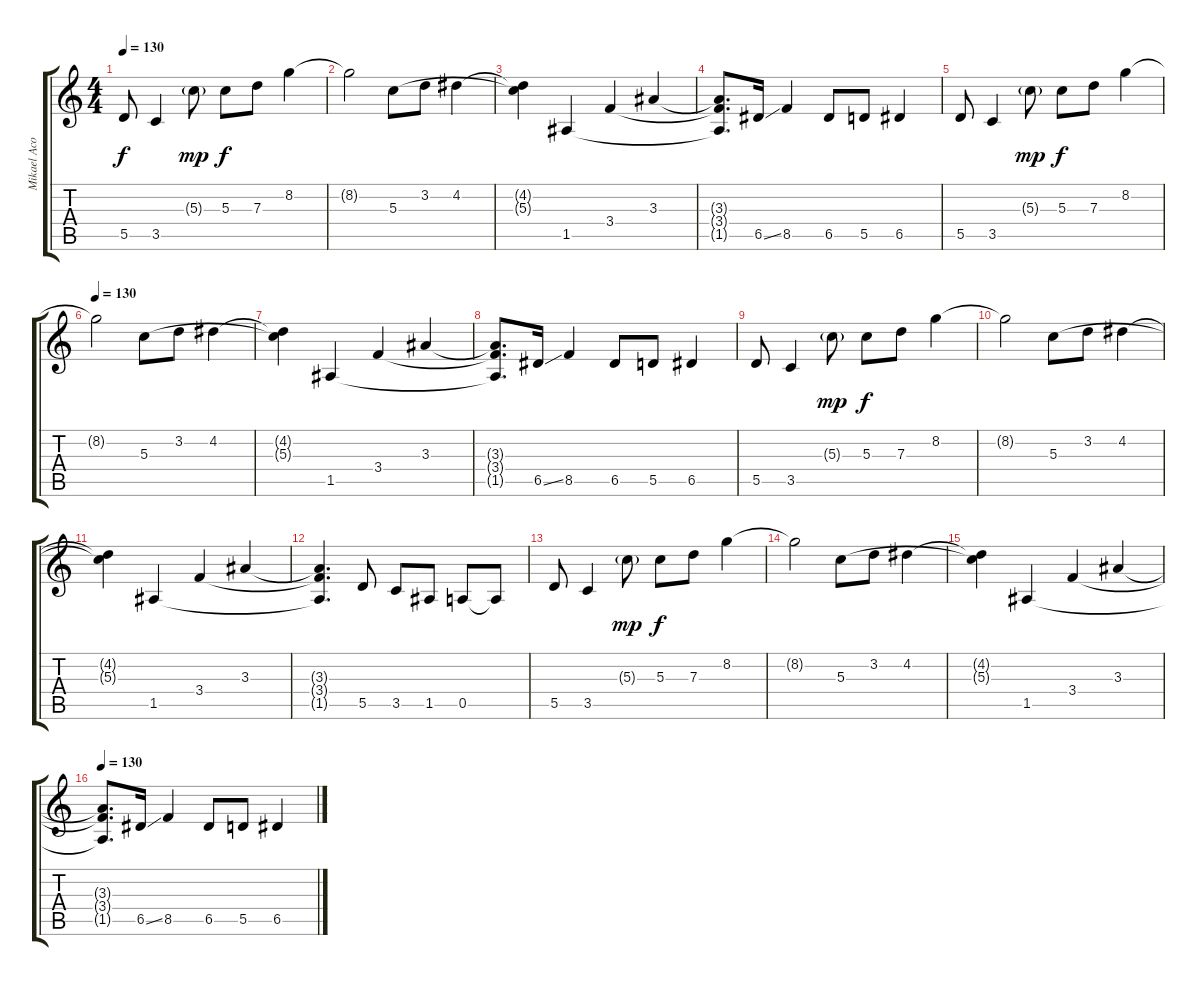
\track ("Mikael Acoustic" "Mikael Aco") {instrument acousticguitarsteel}
\staff {score tabs}
\tuning (E4 B3 G3 D3 A2 E2) {hide}
\ts (4 4)
\tempo 130
\clef g2
\ks c
5.5.8{dy f} 3.5.4 5.3{g}.8{dy mp} 5.3.8{dy f} 7.3.8 8.2.4 |
8.2{t}.2 5.3.8 3.2.8 4.2.4 |
(4.2{t} 5.3{t}).4 1.5.4 3.4.4 3.3.4 |
(3.3{t} 3.4{t} 1.5{t}).8{d} 6.5{ss}.16 8.5.4 6.5.8 5.5.8 6.5.4 |
5.5.8 3.5.4 5.3{g}.8{dy mp} 5.3.8{dy f} 7.3.8 8.2.4 |
\tempo 130
8.2{t}.2 5.3.8 3.2.8 4.2.4 |
(4.2{t} 5.3{t}).4 1.5.4 3.4.4 3.3.4 |
(3.3{t} 3.4{t} 1.5{t}).8{d} 6.5{ss}.16 8.5.4 6.5.8 5.5.8 6.5.4 |
5.5.8 3.5.4 5.3{g}.8{dy mp} 5.3.8{dy f} 7.3.8 8.2.4 |
8.2{t}.2 5.3.8 3.2.8 4.2.4 |
(4.2{t} 5.3{t}).4 1.5.4 3.4.4 3.3.4 |
(3.3{t} 3.4{t} 1.5{t}).4{d} 5.5.8 3.5.8 1.5.8 0.5.8 0.5{t}.8 |
5.5.8 3.5.4 5.3{g}.8{dy mp} 5.3.8{dy f} 7.3.8 8.2.4 |
8.2{t}.2 5.3.8 3.2.8 4.2.4 |
(4.2{t} 5.3{t}).4 1.5.4 3.4.4 3.3.4 |
\tempo 130
(3.3{t} 3.4{t} 1.5{t}).8{d} 6.5{ss}.16 8.5.4 6.5.8 5.5.8 6.5.4
